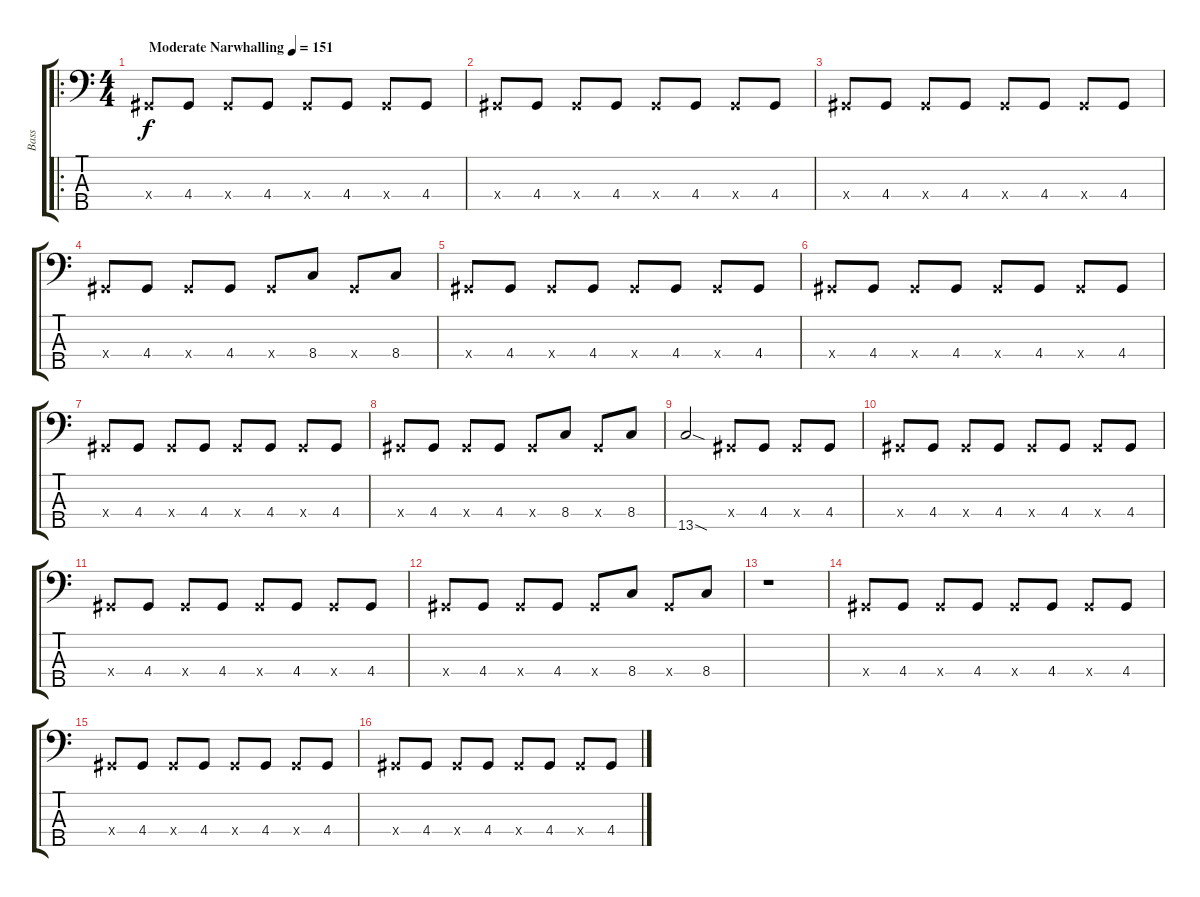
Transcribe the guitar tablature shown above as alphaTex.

\track ("Bass" "Bass") {instrument electricbassfinger}
\staff {score tabs}
\tuning (G2 D2 A1 E1 B0) {hide}
\ro
\ts (4 4)
\tempo (151 "Moderate Narwhalling")
\clef f4
\ks c
4.4{x}.8{dy f instrument electricbassfinger} 4.4.8 4.4{x}.8 4.4.8 4.4{x}.8 4.4.8 4.4{x}.8 4.4.8 |
4.4{x}.8 4.4.8 4.4{x}.8 4.4.8 4.4{x}.8 4.4.8 4.4{x}.8 4.4.8 |
4.4{x}.8 4.4.8 4.4{x}.8 4.4.8 4.4{x}.8 4.4.8 4.4{x}.8 4.4.8 |
4.4{x}.8 4.4.8 4.4{x}.8 4.4.8 4.4{x}.8 8.4.8 4.4{x}.8 8.4.8 |
4.4{x}.8 4.4.8 4.4{x}.8 4.4.8 4.4{x}.8 4.4.8 4.4{x}.8 4.4.8 |
4.4{x}.8 4.4.8 4.4{x}.8 4.4.8 4.4{x}.8 4.4.8 4.4{x}.8 4.4.8 |
4.4{x}.8 4.4.8 4.4{x}.8 4.4.8 4.4{x}.8 4.4.8 4.4{x}.8 4.4.8 |
4.4{x}.8 4.4.8 4.4{x}.8 4.4.8 4.4{x}.8 8.4.8 4.4{x}.8 8.4.8 |
13.5{sod}.2 4.4{x}.8 4.4.8 4.4{x}.8 4.4.8 |
4.4{x}.8 4.4.8 4.4{x}.8 4.4.8 4.4{x}.8 4.4.8 4.4{x}.8 4.4.8 |
4.4{x}.8 4.4.8 4.4{x}.8 4.4.8 4.4{x}.8 4.4.8 4.4{x}.8 4.4.8 |
4.4{x}.8 4.4.8 4.4{x}.8 4.4.8 4.4{x}.8 8.4.8 4.4{x}.8 8.4.8 |
r.1 |
4.4{x}.8 4.4.8 4.4{x}.8 4.4.8 4.4{x}.8 4.4.8 4.4{x}.8 4.4.8 |
4.4{x}.8 4.4.8 4.4{x}.8 4.4.8 4.4{x}.8 4.4.8 4.4{x}.8 4.4.8 |
4.4{x}.8 4.4.8 4.4{x}.8 4.4.8 4.4{x}.8 4.4.8 4.4{x}.8 4.4.8
